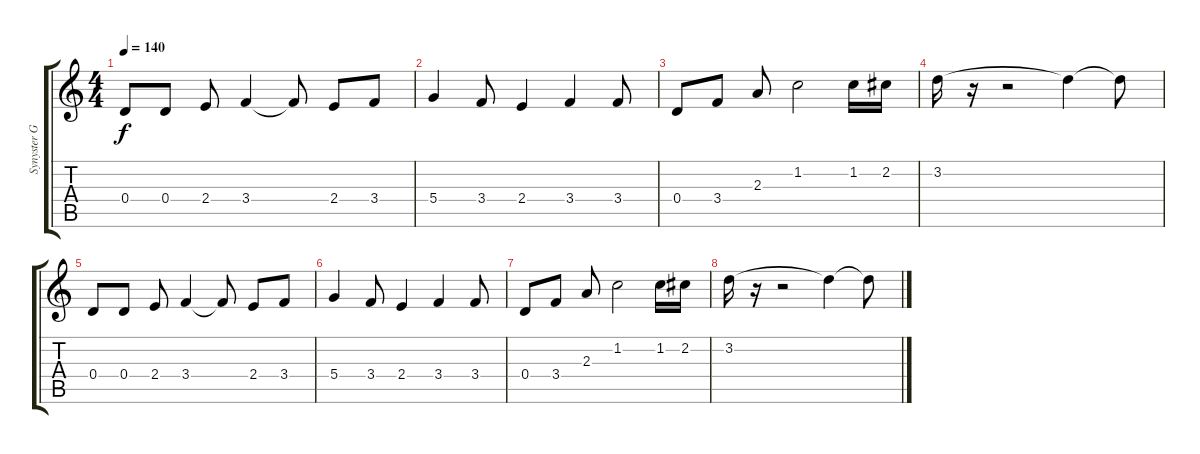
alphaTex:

\track ("Synyster Gates" "Synyster G") {instrument overdrivenguitar}
\staff {score tabs}
\tuning (E4 B3 G3 D3 A2 E2) {hide}
\ts (4 4)
\tempo 140
\clef g2
\ks c
0.4.8{dy f} 0.4.8 2.4.8 3.4.4 3.4{t}.8 2.4.8 3.4.8 |
5.4.4 3.4.8 2.4.4 3.4.4 3.4.8 |
0.4.8 3.4.8 2.3.8 1.2.2 1.2.16 2.2.16 |
3.2.16 r.16 r.2 3.2{t}.4 3.2{t}.8 |
0.4.8 0.4.8 2.4.8 3.4.4 3.4{t}.8 2.4.8 3.4.8 |
5.4.4 3.4.8 2.4.4 3.4.4 3.4.8 |
0.4.8 3.4.8 2.3.8 1.2.2 1.2.16 2.2.16 |
3.2.16 r.16 r.2 3.2{t}.4 3.2{t}.8
